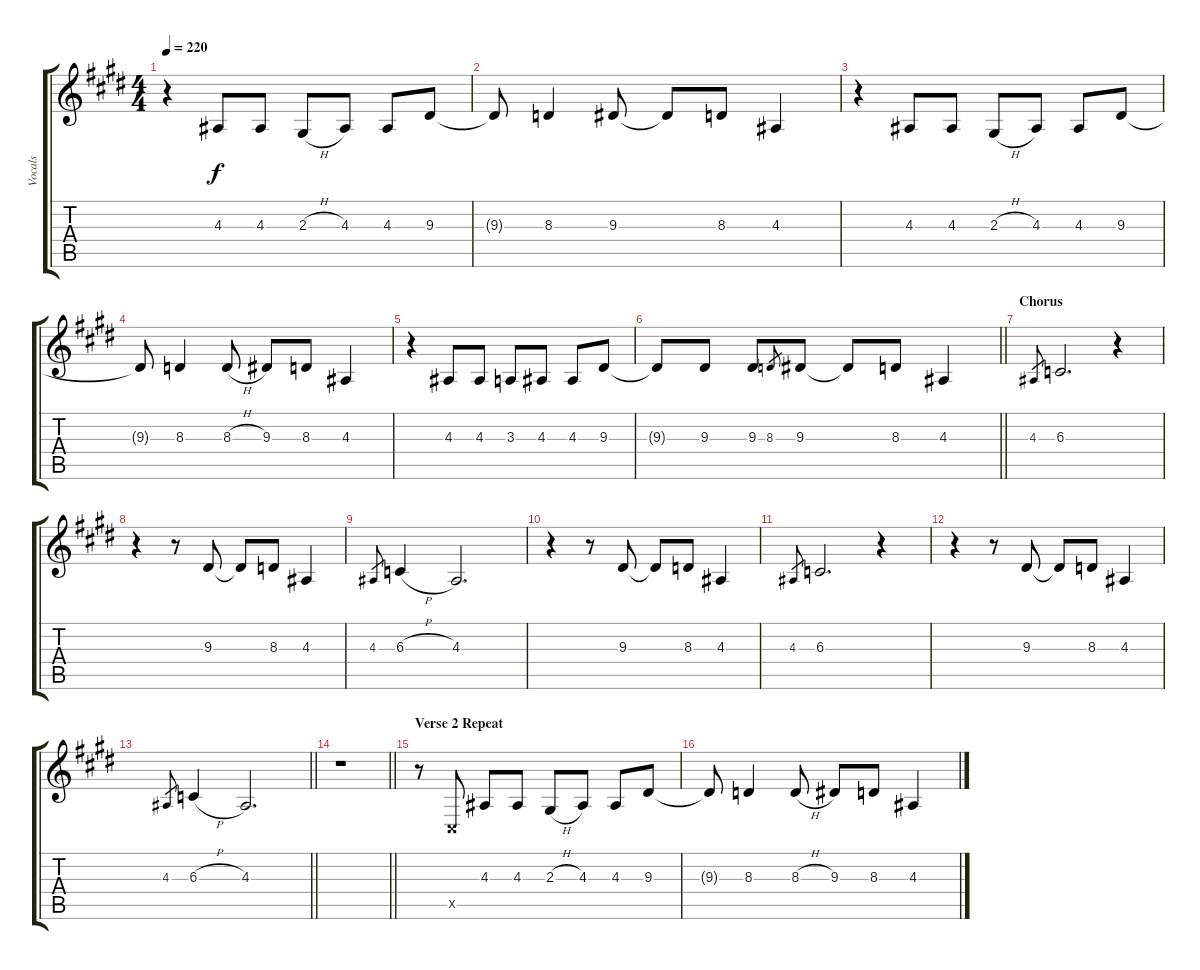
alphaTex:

\track ("Vocals" "Vocals") {instrument trumpet}
\staff {score tabs}
\tuning (Eb4 Bb3 Gb3 Db3 Ab2 Eb2) {hide}
\ts (4 4)
\tempo 220
\clef g2
\ks e
r.4{dy f} 4.3.8 4.3.8 2.3{h}.8 4.3.8 4.3.8 9.3.8 |
9.3{t}.8 8.3.4 9.3.8 9.3{t}.8 8.3.8 4.3.4 |
r.4 4.3.8 4.3.8 2.3{h}.8 4.3.8 4.3.8 9.3.8 |
9.3{t}.8 8.3.4 8.3{h}.8 9.3.8 8.3.8 4.3.4 |
r.4 4.3.8 4.3.8 3.3.8 4.3.8 4.3.8 9.3.8 |
\barLineRight lightlight
9.3{t}.8 9.3.8 9.3.8 8.3.8{gr} 9.3.8 9.3{t}.8 8.3.8 4.3.4 |
\section ("" "Chorus")
4.3.8{gr} 6.3.2{d} r.4 |
r.4 r.8 9.3.8 9.3{t}.8 8.3.8 4.3.4 |
4.3.8{gr} 6.3{h}.4 4.3.2{d} |
r.4 r.8 9.3.8 9.3{t}.8 8.3.8 4.3.4 |
4.3.8{gr} 6.3.2{d} r.4 |
r.4 r.8 9.3.8 9.3{t}.8 8.3.8 4.3.4 |
\barLineRight lightlight
4.3.8{gr} 6.3{h}.4 4.3.2{d} |
\barLineRight lightlight
r.1 |
\section ("" "Verse 2 Repeat")
r.8 5.5{x}.8 4.3.8 4.3.8 2.3{h}.8 4.3.8 4.3.8 9.3.8 |
9.3{t}.8 8.3.4 8.3{h}.8 9.3.8 8.3.8 4.3.4
